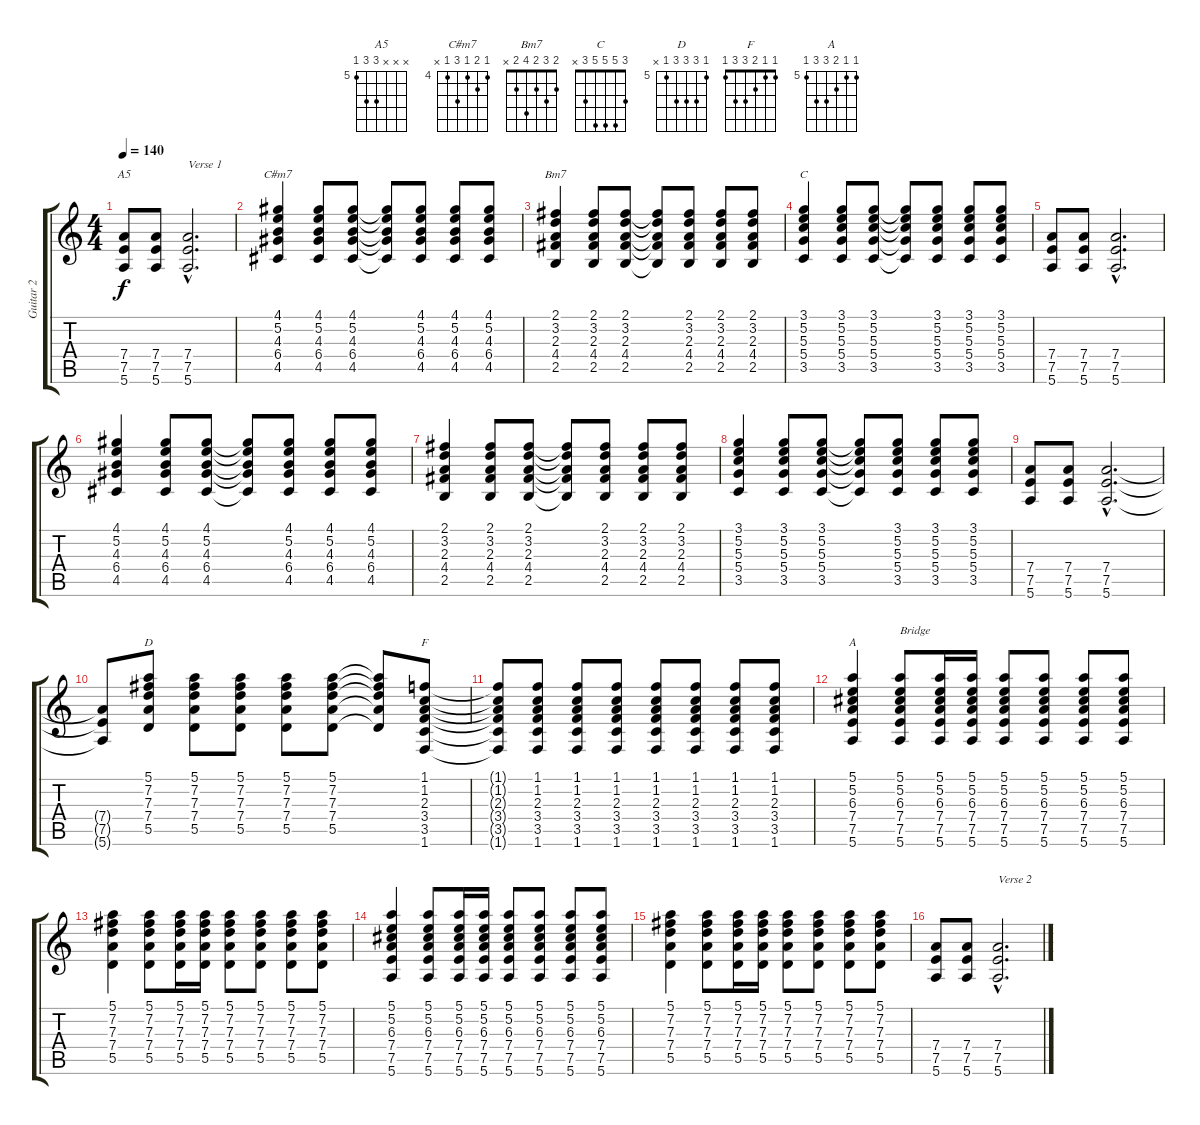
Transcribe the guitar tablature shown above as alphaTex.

\track ("Guitar 2" "Guitar 2") {instrument distortionguitar}
\staff {score tabs}
\tuning (E4 B3 G3 D3 A2 E2) {hide}
\chord ("A5" x x x 7 7 5) {firstfret 5}
\chord ("C#m7" 4 5 4 6 4 x) {firstfret 4}
\chord ("Bm7" 2 3 2 4 2 x)
\chord ("C" 3 5 5 5 3 x)
\chord ("D" 5 7 7 7 5 x) {firstfret 5}
\chord ("F" 1 1 2 3 3 1)
\chord ("A" 5 5 6 7 7 5) {firstfret 5}
\ts (4 4)
\tempo 140
\clef g2
\ks c
(7.4 7.5 5.6).8{ch "A5" dy f} (7.4 7.5 5.6).8 (7.4{hac} 7.5{hac} 5.6{hac}).2{d txt "Verse 1"} |
(4.1 5.2 4.3 6.4 4.5).4{ch "C#m7"} (4.1 5.2 4.3 6.4 4.5).8 (4.1 5.2 4.3 6.4 4.5).8 (4.1{t} 5.2{t} 4.3{t} 6.4{t} 4.5{t}).8 (4.1 5.2 4.3 6.4 4.5).8 (4.1 5.2 4.3 6.4 4.5).8 (4.1 5.2 4.3 6.4 4.5).8 |
(2.1 3.2 2.3 4.4 2.5).4{ch "Bm7"} (2.1 3.2 2.3 4.4 2.5).8 (2.1 3.2 2.3 4.4 2.5).8 (2.1{t} 3.2{t} 2.3{t} 4.4{t} 2.5{t}).8 (2.1 3.2 2.3 4.4 2.5).8 (2.1 3.2 2.3 4.4 2.5).8 (2.1 3.2 2.3 4.4 2.5).8 |
(3.1 5.2 5.3 5.4 3.5).4{ch "C"} (3.1 5.2 5.3 5.4 3.5).8 (3.1 5.2 5.3 5.4 3.5).8 (3.1{t} 5.2{t} 5.3{t} 5.4{t} 3.5{t}).8 (3.1 5.2 5.3 5.4 3.5).8 (3.1 5.2 5.3 5.4 3.5).8 (3.1 5.2 5.3 5.4 3.5).8 |
(7.4 7.5 5.6).8 (7.4 7.5 5.6).8 (7.4{hac} 7.5{hac} 5.6{hac}).2{d} |
(4.1 5.2 4.3 6.4 4.5).4 (4.1 5.2 4.3 6.4 4.5).8 (4.1 5.2 4.3 6.4 4.5).8 (4.1{t} 5.2{t} 4.3{t} 6.4{t} 4.5{t}).8 (4.1 5.2 4.3 6.4 4.5).8 (4.1 5.2 4.3 6.4 4.5).8 (4.1 5.2 4.3 6.4 4.5).8 |
(2.1 3.2 2.3 4.4 2.5).4 (2.1 3.2 2.3 4.4 2.5).8 (2.1 3.2 2.3 4.4 2.5).8 (2.1{t} 3.2{t} 2.3{t} 4.4{t} 2.5{t}).8 (2.1 3.2 2.3 4.4 2.5).8 (2.1 3.2 2.3 4.4 2.5).8 (2.1 3.2 2.3 4.4 2.5).8 |
(3.1 5.2 5.3 5.4 3.5).4 (3.1 5.2 5.3 5.4 3.5).8 (3.1 5.2 5.3 5.4 3.5).8 (3.1{t} 5.2{t} 5.3{t} 5.4{t} 3.5{t}).8 (3.1 5.2 5.3 5.4 3.5).8 (3.1 5.2 5.3 5.4 3.5).8 (3.1 5.2 5.3 5.4 3.5).8 |
(7.4 7.5 5.6).8 (7.4 7.5 5.6).8 (7.4{hac} 7.5{hac} 5.6{hac}).2{d} |
(7.4{t} 7.5{t} 5.6{t}).8 (5.1 7.2 7.3 7.4 5.5).8{ch "D"} (5.1 7.2 7.3 7.4 5.5).8 (5.1 7.2 7.3 7.4 5.5).8 (5.1 7.2 7.3 7.4 5.5).8 (5.1 7.2 7.3 7.4 5.5).8 (5.1{t} 7.2{t} 7.3{t} 7.4{t} 5.5{t}).8 (1.1 1.2 2.3 3.4 3.5 1.6).8{ch "F"} |
(1.1{t} 1.2{t} 2.3{t} 3.4{t} 3.5{t} 1.6{t}).8 (1.1 1.2 2.3 3.4 3.5 1.6).8 (1.1 1.2 2.3 3.4 3.5 1.6).8 (1.1 1.2 2.3 3.4 3.5 1.6).8 (1.1 1.2 2.3 3.4 3.5 1.6).8 (1.1 1.2 2.3 3.4 3.5 1.6).8 (1.1 1.2 2.3 3.4 3.5 1.6).8 (1.1 1.2 2.3 3.4 3.5 1.6).8 |
(5.1 5.2 6.3 7.4 7.5 5.6).4{ch "A"} (5.1 5.2 6.3 7.4 7.5 5.6).8{txt "Bridge"} (5.1 5.2 6.3 7.4 7.5 5.6).16 (5.1 5.2 6.3 7.4 7.5 5.6).16 (5.1 5.2 6.3 7.4 7.5 5.6).8 (5.1 5.2 6.3 7.4 7.5 5.6).8 (5.1 5.2 6.3 7.4 7.5 5.6).8 (5.1 5.2 6.3 7.4 7.5 5.6).8 |
(5.1 7.2 7.3 7.4 5.5).4 (5.1 7.2 7.3 7.4 5.5).8 (5.1 7.2 7.3 7.4 5.5).16 (5.1 7.2 7.3 7.4 5.5).16 (5.1 7.2 7.3 7.4 5.5).8 (5.1 7.2 7.3 7.4 5.5).8 (5.1 7.2 7.3 7.4 5.5).8 (5.1 7.2 7.3 7.4 5.5).8 |
(5.1 5.2 6.3 7.4 7.5 5.6).4 (5.1 5.2 6.3 7.4 7.5 5.6).8 (5.1 5.2 6.3 7.4 7.5 5.6).16 (5.1 5.2 6.3 7.4 7.5 5.6).16 (5.1 5.2 6.3 7.4 7.5 5.6).8 (5.1 5.2 6.3 7.4 7.5 5.6).8 (5.1 5.2 6.3 7.4 7.5 5.6).8 (5.1 5.2 6.3 7.4 7.5 5.6).8 |
(5.1 7.2 7.3 7.4 5.5).4 (5.1 7.2 7.3 7.4 5.5).8 (5.1 7.2 7.3 7.4 5.5).16 (5.1 7.2 7.3 7.4 5.5).16 (5.1 7.2 7.3 7.4 5.5).8 (5.1 7.2 7.3 7.4 5.5).8 (5.1 7.2 7.3 7.4 5.5).8 (5.1 7.2 7.3 7.4 5.5).8 |
(7.4 7.5 5.6).8 (7.4 7.5 5.6).8 (7.4{hac} 7.5{hac} 5.6{hac}).2{d txt "Verse 2"}
